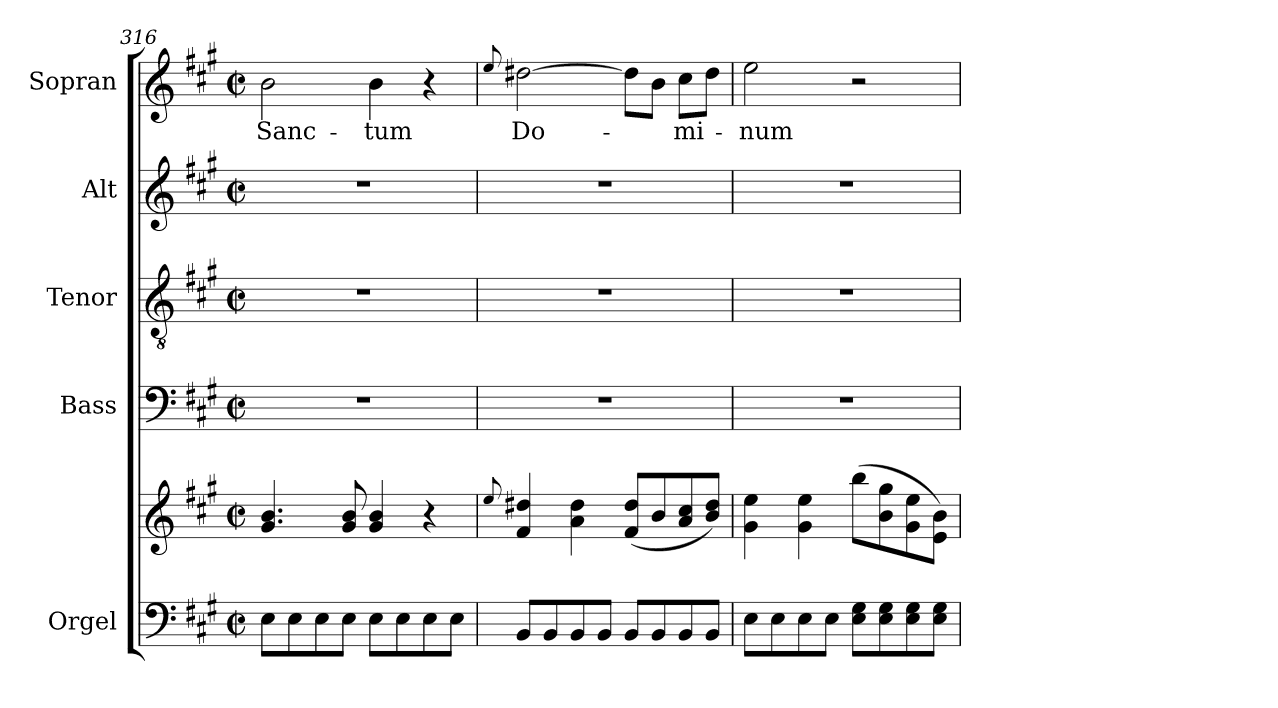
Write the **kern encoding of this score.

**kern	**kern	**kern	**kern	**kern	**kern	**text
*part5	*part5	*part4	*part3	*part2	*part1	*part1
*staff6	*staff5	*staff4	*staff3	*staff2	*staff1	*staff1
*I"Orgel	*	*I"Bass	*I"Tenor	*I"Alt	*I"Sopran	*
*I'Org.	*	*I'B.	*I'T.	*I'A.	*I'S.	*
*clefF4	*clefG2	*clefF4	*clefGv2	*clefG2	*clefG2	*
*k[f#c#g#]	*k[f#c#g#]	*k[f#c#g#]	*k[f#c#g#]	*k[f#c#g#]	*k[f#c#g#]	*
*A:	*A:	*A:	*A:	*A:	*A:	*
*M2/2	*M2/2	*M2/2	*M2/2	*M2/2	*M2/2	*
*met(c|)	*met(c|)	*met(c|)	*met(c|)	*met(c|)	*met(c|)	*
=316	=316	=316	=316	=316	=316	=316
!	!	!	!	!	!	!LO:LY:b
8E\L	4.g#/ 4.b/	1r	1r	1r	2b\	Sanc-
8E\	.	.	.	.	.	.
8E\	.	.	.	.	.	.
8E\J	8g#/ 8b/	.	.	.	.	.
!	!	!	!	!	!	!LO:LY:b
8E\L	4g#/ 4b/	.	.	.	4b\	-tum
8E\	.	.	.	.	.	.
8E\	4r	.	.	.	4r	.
8E\J	.	.	.	.	.	.
=317	=317	=317	=317	=317	=317	=317
.	8qqee/	.	.	.	8qqee/	.
!	!	!	!	!	!	!LO:LY:b
8BB/L	4f#/ 4dd#X/	1r	1r	1r	[2dd#X\	Do-
8BB/	.	.	.	.	.	.
8BB/	4a\ 4dd#\	.	.	.	.	.
8BB/J	.	.	.	.	.	.
8BB/L	(<8f#/ 8dd#/L	.	.	.	8dd#\L]	.
8BB/	8b/	.	.	.	8b\J	.
!	!	!	!	!	!	!LO:LY:b
8BB/	8a/ 8cc#/	.	.	.	8cc#\L	-mi-
8BB/J	8b/ 8dd#/J)	.	.	.	8dd#\J	.
!!LO:LB:g=z
=318	=318	=318	=318	=318	=318	=318
!	!	!	!	!	!	!LO:LY:b
8E\L	4g#\ 4ee\	1r	1r	1r	2ee\	-num
8E\	.	.	.	.	.	.
8E\	4g#\ 4ee\	.	.	.	.	.
8E\J	.	.	.	.	.	.
8E\ 8G#\L	(>8bb\L	.	.	.	2r	.
8E\ 8G#\	8b\ 8gg#\	.	.	.	.	.
8E\ 8G#\	8g#\ 8ee\	.	.	.	.	.
8E\ 8G#\J	8e\ 8b\J)	.	.	.	.	.
=	=	=	=	=	=	=
*-	*-	*-	*-	*-	*-	*-
